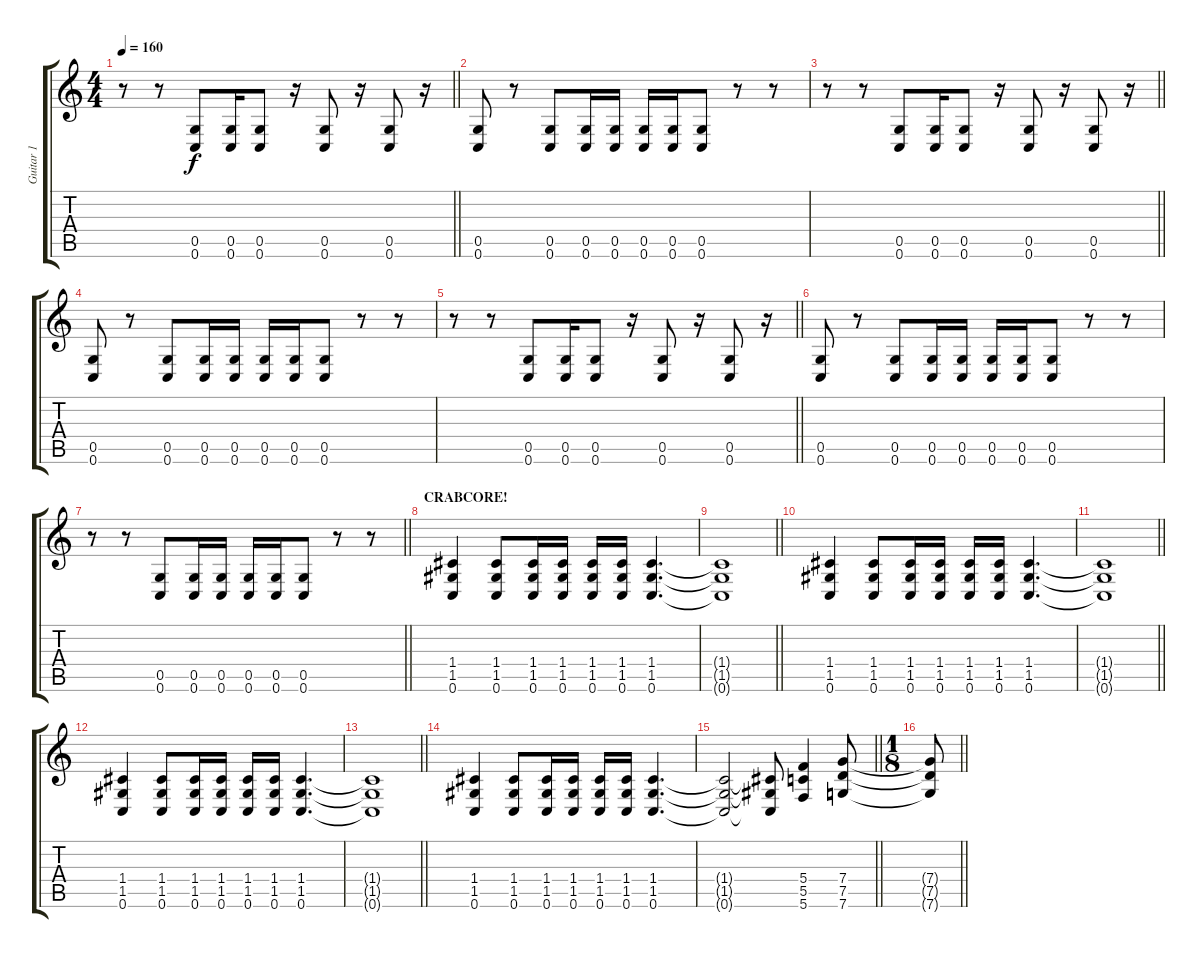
\track ("Guitar 1" "Guitar 1") {instrument distortionguitar}
\staff {score tabs}
\tuning (D4 A3 F3 C3 G2 C2) {hide}
\ts (4 4)
\tempo 160
\clef g2
\barLineRight lightlight
\ks c
r.8{dy f} r.8 (0.5 0.6).8 (0.5 0.6).16 (0.5 0.6).8 r.16 (0.5 0.6).8 r.16 (0.5 0.6).8 r.16 |
(0.5 0.6).8 r.8 (0.5 0.6).8 (0.5 0.6).16 (0.5 0.6).16 (0.5 0.6).16 (0.5 0.6).16 (0.5 0.6).8 r.8 r.8 |
\barLineRight lightlight
r.8 r.8 (0.5 0.6).8 (0.5 0.6).16 (0.5 0.6).8 r.16 (0.5 0.6).8 r.16 (0.5 0.6).8 r.16 |
(0.5 0.6).8 r.8 (0.5 0.6).8 (0.5 0.6).16 (0.5 0.6).16 (0.5 0.6).16 (0.5 0.6).16 (0.5 0.6).8 r.8 r.8 |
\barLineRight lightlight
r.8 r.8 (0.5 0.6).8 (0.5 0.6).16 (0.5 0.6).8 r.16 (0.5 0.6).8 r.16 (0.5 0.6).8 r.16 |
(0.5 0.6).8 r.8 (0.5 0.6).8 (0.5 0.6).16 (0.5 0.6).16 (0.5 0.6).16 (0.5 0.6).16 (0.5 0.6).8 r.8 r.8 |
\barLineRight lightlight
r.8 r.8 (0.5 0.6).8 (0.5 0.6).16 (0.5 0.6).16 (0.5 0.6).16 (0.5 0.6).16 (0.5 0.6).8 r.8 r.8 |
\section ("" "CRABCORE!")
(1.4 1.5 0.6).4 (1.4 1.5 0.6).8 (1.4 1.5 0.6).16 (1.4 1.5 0.6).16 (1.4 1.5 0.6).16 (1.4 1.5 0.6).16 (1.4 1.5 0.6).4{d} |
\barLineRight lightlight
(1.4{t} 1.5{t} 0.6{t}).1 |
(1.4 1.5 0.6).4 (1.4 1.5 0.6).8 (1.4 1.5 0.6).16 (1.4 1.5 0.6).16 (1.4 1.5 0.6).16 (1.4 1.5 0.6).16 (1.4 1.5 0.6).4{d} |
\barLineRight lightlight
(1.4{t} 1.5{t} 0.6{t}).1 |
(1.4 1.5 0.6).4 (1.4 1.5 0.6).8 (1.4 1.5 0.6).16 (1.4 1.5 0.6).16 (1.4 1.5 0.6).16 (1.4 1.5 0.6).16 (1.4 1.5 0.6).4{d} |
\barLineRight lightlight
(1.4{t} 1.5{t} 0.6{t}).1 |
(1.4 1.5 0.6).4 (1.4 1.5 0.6).8 (1.4 1.5 0.6).16 (1.4 1.5 0.6).16 (1.4 1.5 0.6).16 (1.4 1.5 0.6).16 (1.4 1.5 0.6).4{d} |
\barLineRight lightlight
(1.4{t} 1.5{t} 0.6{t}).2 (1.4{t} 1.5{t} 0.6{t}).8 (5.4 5.5 5.6).4 (7.4 7.5 7.6).8 |
\ts (1 8)
\barLineRight lightlight
(7.4{t} 7.5{t} 7.6{t}).8
